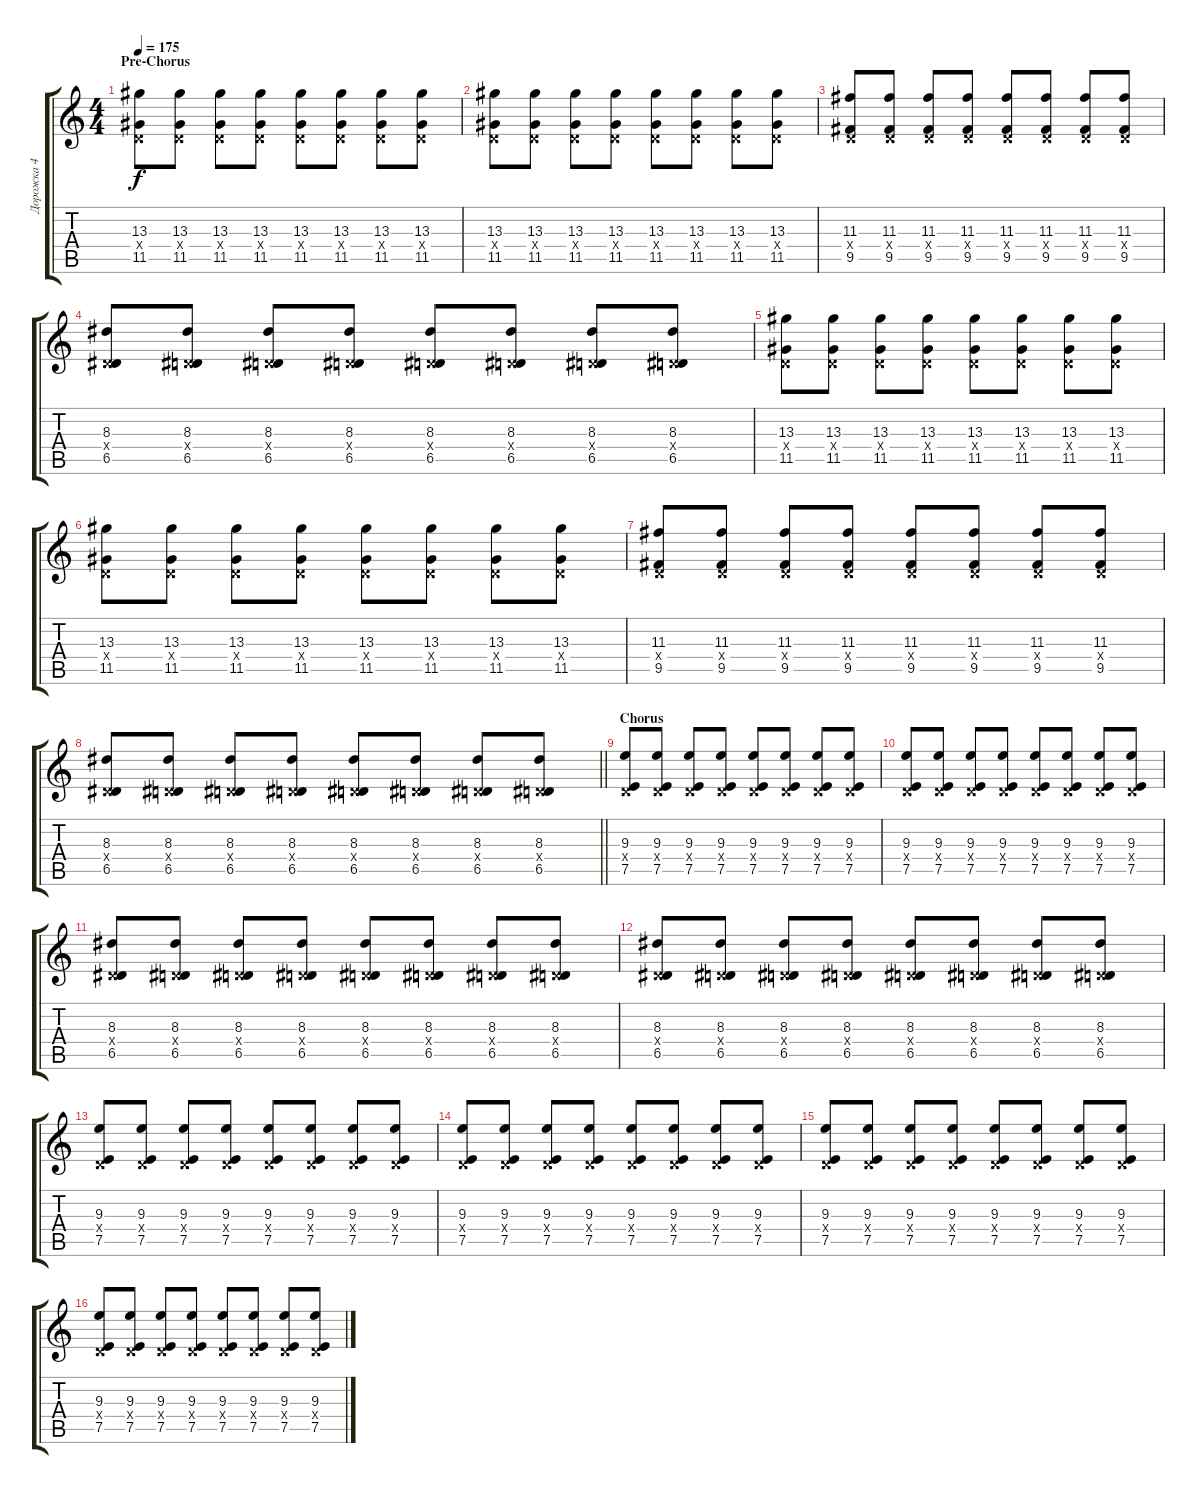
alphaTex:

\track ("Дорожка 4" "Дорожка 4") {instrument overdrivenguitar}
\staff {score tabs}
\tuning (E4 B3 G3 D3 A2 E2) {hide}
\ts (4 4)
\section ("" "Pre-Chorus")
\tempo 175
\clef g2
\ks c
(13.3 0.4{x} 11.5).8{dy f} (13.3 0.4{x} 11.5).8 (13.3 0.4{x} 11.5).8 (13.3 0.4{x} 11.5).8 (13.3 0.4{x} 11.5).8 (13.3 0.4{x} 11.5).8 (13.3 0.4{x} 11.5).8 (13.3 0.4{x} 11.5).8 |
(13.3 0.4{x} 11.5).8 (13.3 0.4{x} 11.5).8 (13.3 0.4{x} 11.5).8 (13.3 0.4{x} 11.5).8 (13.3 0.4{x} 11.5).8 (13.3 0.4{x} 11.5).8 (13.3 0.4{x} 11.5).8 (13.3 0.4{x} 11.5).8 |
(11.3 0.4{x} 9.5).8 (11.3 0.4{x} 9.5).8 (11.3 0.4{x} 9.5).8 (11.3 0.4{x} 9.5).8 (11.3 0.4{x} 9.5).8 (11.3 0.4{x} 9.5).8 (11.3 0.4{x} 9.5).8 (11.3 0.4{x} 9.5).8 |
(8.3 0.4{x} 6.5).8 (8.3 0.4{x} 6.5).8 (8.3 0.4{x} 6.5).8 (8.3 0.4{x} 6.5).8 (8.3 0.4{x} 6.5).8 (8.3 0.4{x} 6.5).8 (8.3 0.4{x} 6.5).8 (8.3 0.4{x} 6.5).8 |
(13.3 0.4{x} 11.5).8 (13.3 0.4{x} 11.5).8 (13.3 0.4{x} 11.5).8 (13.3 0.4{x} 11.5).8 (13.3 0.4{x} 11.5).8 (13.3 0.4{x} 11.5).8 (13.3 0.4{x} 11.5).8 (13.3 0.4{x} 11.5).8 |
(13.3 0.4{x} 11.5).8 (13.3 0.4{x} 11.5).8 (13.3 0.4{x} 11.5).8 (13.3 0.4{x} 11.5).8 (13.3 0.4{x} 11.5).8 (13.3 0.4{x} 11.5).8 (13.3 0.4{x} 11.5).8 (13.3 0.4{x} 11.5).8 |
(11.3 0.4{x} 9.5).8 (11.3 0.4{x} 9.5).8 (11.3 0.4{x} 9.5).8 (11.3 0.4{x} 9.5).8 (11.3 0.4{x} 9.5).8 (11.3 0.4{x} 9.5).8 (11.3 0.4{x} 9.5).8 (11.3 0.4{x} 9.5).8 |
\barLineRight lightlight
(8.3 0.4{x} 6.5).8 (8.3 0.4{x} 6.5).8 (8.3 0.4{x} 6.5).8 (8.3 0.4{x} 6.5).8 (8.3 0.4{x} 6.5).8 (8.3 0.4{x} 6.5).8 (8.3 0.4{x} 6.5).8 (8.3 0.4{x} 6.5).8 |
\section ("" "Chorus")
(9.3 0.4{x} 7.5).8 (9.3 0.4{x} 7.5).8 (9.3 0.4{x} 7.5).8 (9.3 0.4{x} 7.5).8 (9.3 0.4{x} 7.5).8 (9.3 0.4{x} 7.5).8 (9.3 0.4{x} 7.5).8 (9.3 0.4{x} 7.5).8 |
(9.3 0.4{x} 7.5).8 (9.3 0.4{x} 7.5).8 (9.3 0.4{x} 7.5).8 (9.3 0.4{x} 7.5).8 (9.3 0.4{x} 7.5).8 (9.3 0.4{x} 7.5).8 (9.3 0.4{x} 7.5).8 (9.3 0.4{x} 7.5).8 |
(8.3 0.4{x} 6.5).8 (8.3 0.4{x} 6.5).8 (8.3 0.4{x} 6.5).8 (8.3 0.4{x} 6.5).8 (8.3 0.4{x} 6.5).8 (8.3 0.4{x} 6.5).8 (8.3 0.4{x} 6.5).8 (8.3 0.4{x} 6.5).8 |
(8.3 0.4{x} 6.5).8 (8.3 0.4{x} 6.5).8 (8.3 0.4{x} 6.5).8 (8.3 0.4{x} 6.5).8 (8.3 0.4{x} 6.5).8 (8.3 0.4{x} 6.5).8 (8.3 0.4{x} 6.5).8 (8.3 0.4{x} 6.5).8 |
(9.3 0.4{x} 7.5).8 (9.3 0.4{x} 7.5).8 (9.3 0.4{x} 7.5).8 (9.3 0.4{x} 7.5).8 (9.3 0.4{x} 7.5).8 (9.3 0.4{x} 7.5).8 (9.3 0.4{x} 7.5).8 (9.3 0.4{x} 7.5).8 |
(9.3 0.4{x} 7.5).8 (9.3 0.4{x} 7.5).8 (9.3 0.4{x} 7.5).8 (9.3 0.4{x} 7.5).8 (9.3 0.4{x} 7.5).8 (9.3 0.4{x} 7.5).8 (9.3 0.4{x} 7.5).8 (9.3 0.4{x} 7.5).8 |
(9.3 0.4{x} 7.5).8 (9.3 0.4{x} 7.5).8 (9.3 0.4{x} 7.5).8 (9.3 0.4{x} 7.5).8 (9.3 0.4{x} 7.5).8 (9.3 0.4{x} 7.5).8 (9.3 0.4{x} 7.5).8 (9.3 0.4{x} 7.5).8 |
(9.3 0.4{x} 7.5).8 (9.3 0.4{x} 7.5).8 (9.3 0.4{x} 7.5).8 (9.3 0.4{x} 7.5).8 (9.3 0.4{x} 7.5).8 (9.3 0.4{x} 7.5).8 (9.3 0.4{x} 7.5).8 (9.3 0.4{x} 7.5).8
